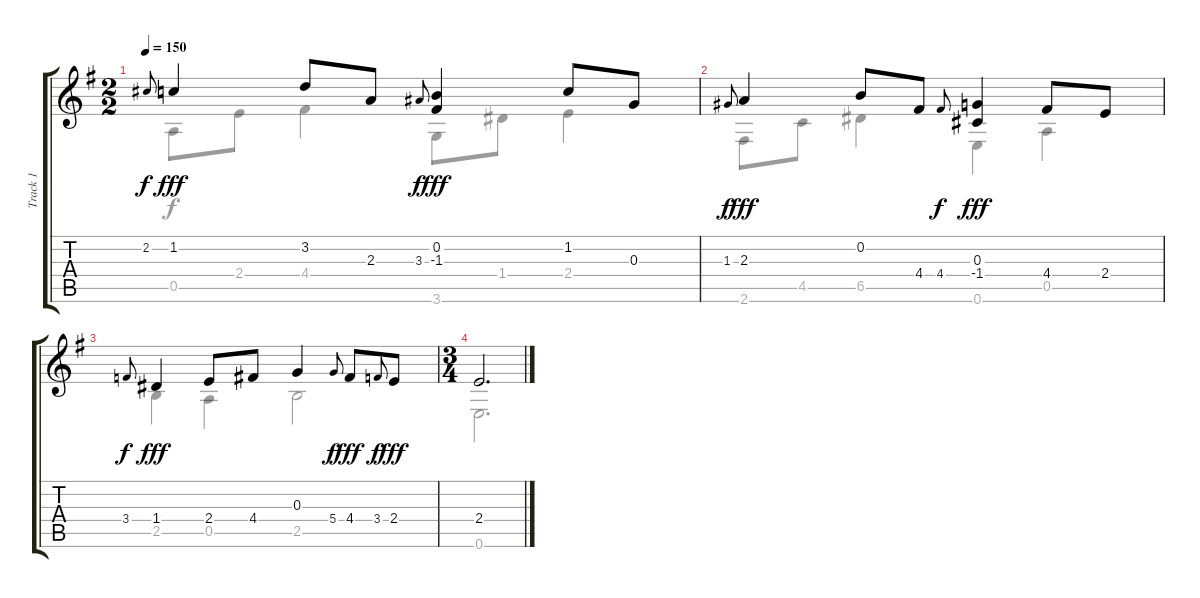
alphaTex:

\track ("Track 1" "Track 1") {instrument acousticguitarnylon}
\staff {score tabs}
\tuning (E4 B3 G3 D3 A2 E2) {hide}
\voice
\ts (2 2)
\tempo 150
\clef g2
\ks eminor
2.2.8{gr onbeat dy f} 1.2.4{dy fff} 3.2.8 2.3.8 3.3.8{gr onbeat dy f} (0.2 -1.3).4{dy fff} 1.2.8 0.3.8 |
1.3.8{gr onbeat dy f} 2.3.4{dy fff} 0.2.8 4.4.8 4.4.8{gr onbeat dy f} (0.3 -1.4).4{dy fff} 4.4.8 2.4.8 |
3.4.8{gr onbeat dy f} 1.4.4{dy fff} 2.4.8 4.4.8 0.3.4 5.4.8{gr onbeat dy f} 4.4.8{dy fff} 3.4.8{gr onbeat dy f} 2.4.8{dy fff} |
\ts (3 4)
2.4.2{d}
\voice
\clef g2
\ottava regular
\simile none
\ks eminor
0.5.8{dy f} 2.4.8 4.4.4 3.6.8 1.4.8 2.4.4 |
2.6.8 4.5.8 6.5.4 0.6.4 0.5.4 |
2.5.4 0.5.4 2.5.2 |
0.6.2{d}
